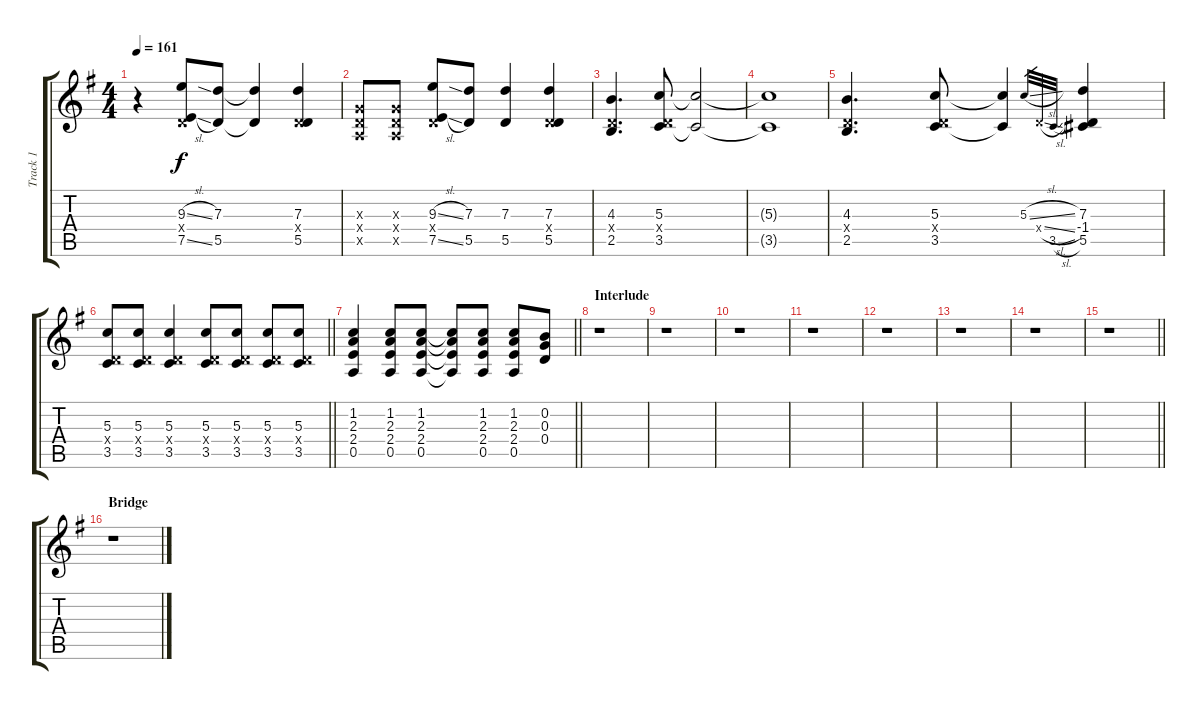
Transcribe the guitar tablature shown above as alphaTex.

\track ("Track 1" "Track 1") {instrument distortionguitar}
\staff {score tabs}
\tuning (E4 B3 G3 D3 A2 D2) {hide}
\ts (4 4)
\tempo 161
\clef g2
\ks g
r.4{dy f} (9.3{sl} 0.4{x} 7.5{sl}).8 (7.3 5.5).8 (7.3{t} 5.5{t}).4 (7.3 0.4{x} 5.5).4 |
(0.3{x} 0.4{x} 0.5{x}).8 (0.3{x} 0.4{x} 0.5{x}).8 (9.3{sl} 0.4{x} 7.5{sl}).8 (7.3 5.5).8 (7.3 5.5).4 (7.3 0.4{x} 5.5).4 |
(4.3 0.4{x} 2.5).4{d} (5.3 0.4{x} 3.5).8 (5.3{t} 3.5{t}).2 |
(5.3{t} 3.5{t}).1 |
(4.3 0.4{x} 2.5).4{d} (5.3 0.4{x} 3.5).8 (5.3{t} 3.5{t}).4 5.3{sl}.32{gr} 0.4{sl x}.32{gr} 3.5{sl}.32{gr} (7.3 -1.4 5.5).4 |
\barLineRight lightlight
(5.3 0.4{x} 3.5).8 (5.3 0.4{x} 3.5).8 (5.3 0.4{x} 3.5).4 (5.3 0.4{x} 3.5).8 (5.3 0.4{x} 3.5).8 (5.3 0.4{x} 3.5).8 (5.3 0.4{x} 3.5).8 |
\barLineRight lightlight
(1.2 2.3 2.4 0.5).4 (1.2 2.3 2.4 0.5).8 (1.2 2.3 2.4 0.5).8 (1.2{t} 2.3{t} 2.4{t} 0.5{t}).8 (1.2 2.3 2.4 0.5).8 (1.2 2.3 2.4 0.5).8 (0.2 0.3 0.4).8 |
\section ("" "Interlude")
r.1 |
r.1 |
r.1 |
r.1 |
r.1 |
r.1 |
r.1 |
\barLineRight lightlight
r.1 |
\section ("" "Bridge")
r.1
